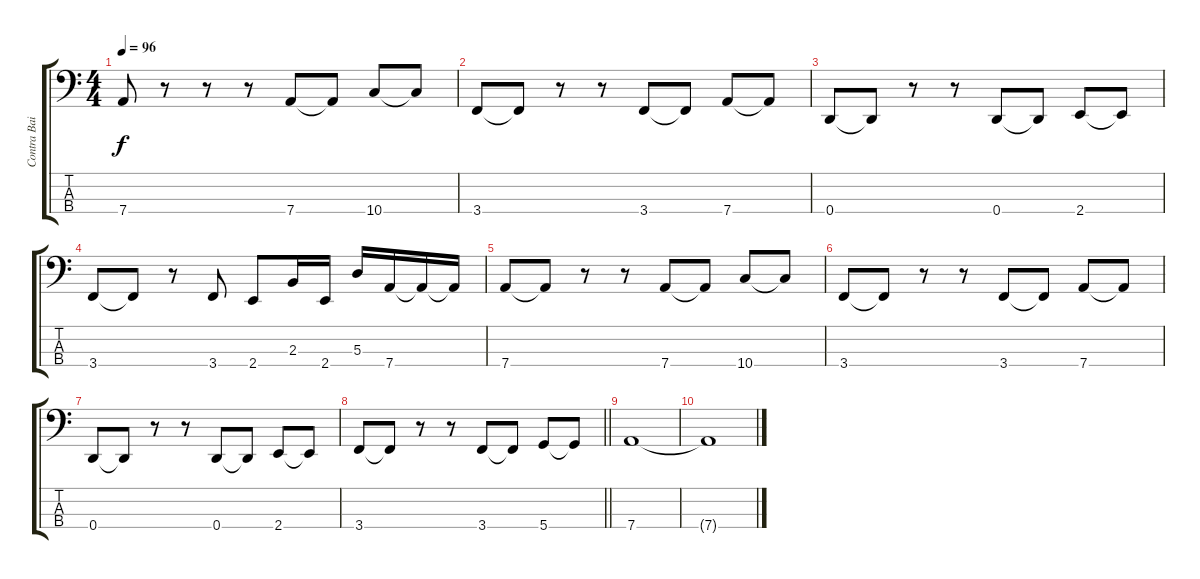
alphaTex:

\track ("Contra Baixo" "Contra Bai") {instrument electricbasspick}
\staff {score tabs}
\tuning (G2 D2 A1 D1) {hide}
\ts (4 4)
\tempo 96
\clef f4
\ks c
7.4.8{dy f} r.8 r.8 r.8 7.4.8 7.4{t}.8 10.4.8 10.4{t}.8 |
3.4.8 3.4{t}.8 r.8 r.8 3.4.8 3.4{t}.8 7.4.8 7.4{t}.8 |
0.4.8 0.4{t}.8 r.8 r.8 0.4.8 0.4{t}.8 2.4.8 2.4{t}.8 |
3.4.8 3.4{t}.8 r.8 3.4.8 2.4.8 2.3.16 2.4.16 5.3.16 7.4.16 7.4{t}.16 7.4{t}.16 |
7.4.8 7.4{t}.8 r.8 r.8 7.4.8 7.4{t}.8 10.4.8 10.4{t}.8 |
3.4.8 3.4{t}.8 r.8 r.8 3.4.8 3.4{t}.8 7.4.8 7.4{t}.8 |
0.4.8 0.4{t}.8 r.8 r.8 0.4.8 0.4{t}.8 2.4.8 2.4{t}.8 |
\barLineRight lightlight
3.4.8 3.4{t}.8 r.8 r.8 3.4.8 3.4{t}.8 5.4.8 5.4{t}.8 |
7.4.1 |
7.4{t}.1
